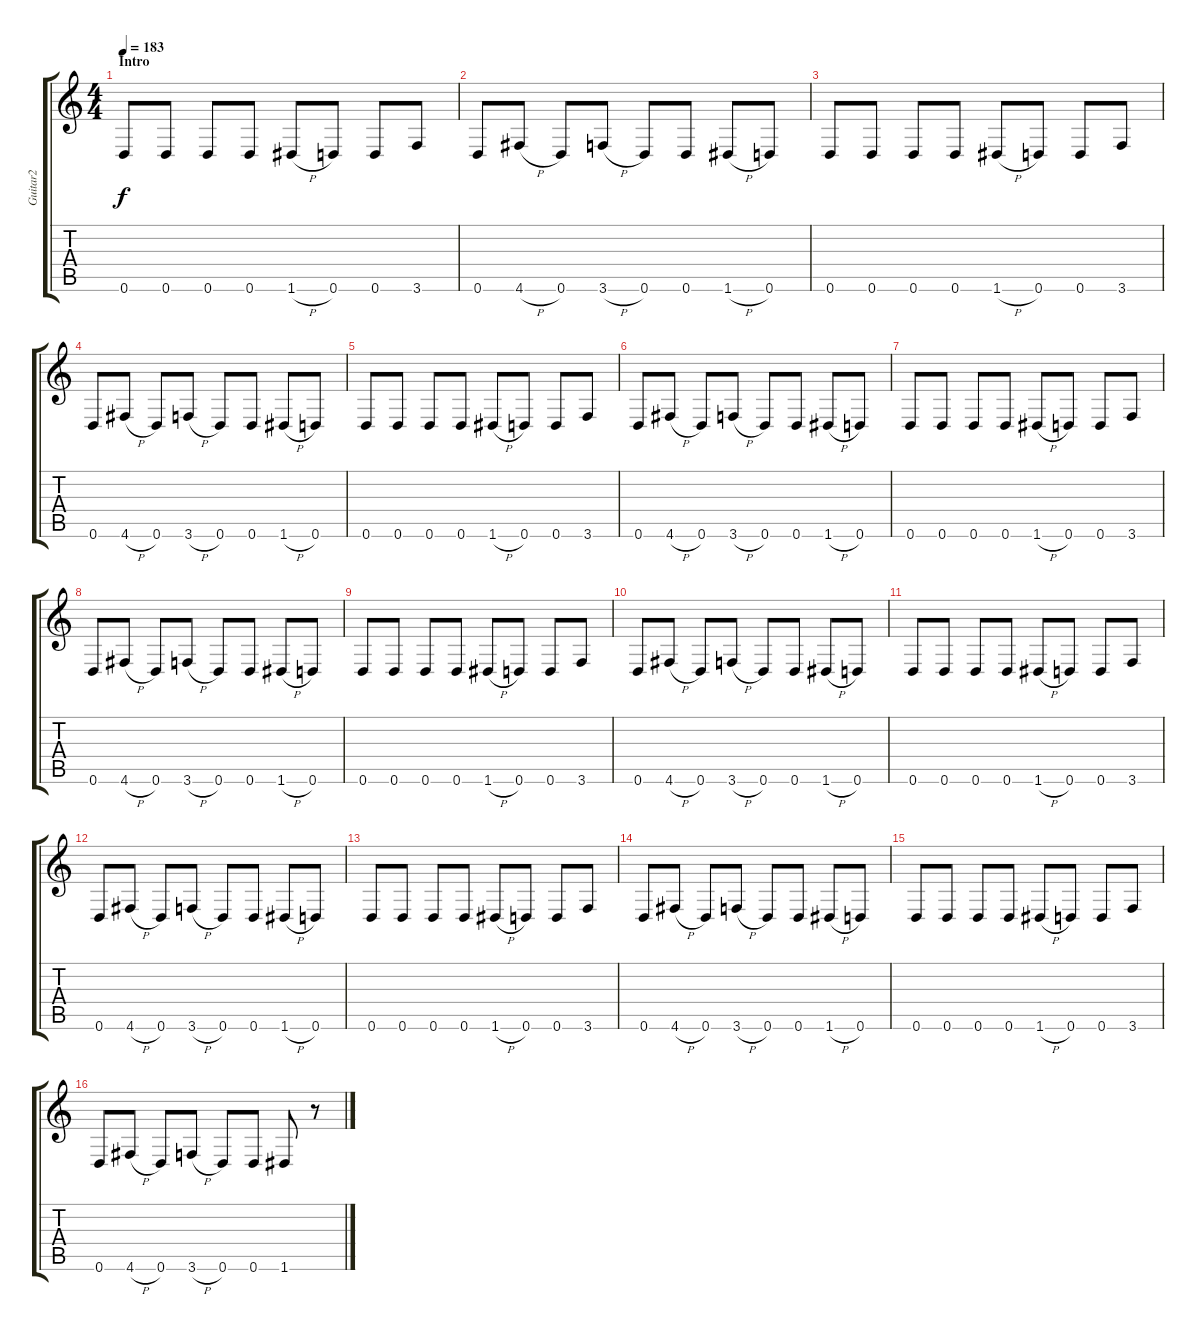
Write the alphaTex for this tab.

\track ("Guitar2" "Guitar2") {instrument distortionguitar}
\staff {score tabs}
\tuning (E4 B3 G3 D3 A2 D2) {hide}
\ts (4 4)
\section ("" "Intro")
\tempo 183
\clef g2
\ks c
0.6.8{dy f instrument distortionguitar} 0.6.8 0.6.8 0.6.8 1.6{h}.8 0.6.8 0.6.8 3.6.8 |
0.6.8 4.6{h}.8 0.6.8 3.6{h}.8 0.6.8 0.6.8 1.6{h}.8 0.6.8 |
0.6.8 0.6.8 0.6.8 0.6.8 1.6{h}.8 0.6.8 0.6.8 3.6.8 |
0.6.8 4.6{h}.8 0.6.8 3.6{h}.8 0.6.8 0.6.8 1.6{h}.8 0.6.8 |
0.6.8 0.6.8 0.6.8 0.6.8 1.6{h}.8 0.6.8 0.6.8 3.6.8 |
0.6.8 4.6{h}.8 0.6.8 3.6{h}.8 0.6.8 0.6.8 1.6{h}.8 0.6.8 |
0.6.8 0.6.8 0.6.8 0.6.8 1.6{h}.8 0.6.8 0.6.8 3.6.8 |
0.6.8 4.6{h}.8 0.6.8 3.6{h}.8 0.6.8 0.6.8 1.6{h}.8 0.6.8 |
0.6.8 0.6.8 0.6.8 0.6.8 1.6{h}.8 0.6.8 0.6.8 3.6.8 |
0.6.8 4.6{h}.8 0.6.8 3.6{h}.8 0.6.8 0.6.8 1.6{h}.8 0.6.8 |
0.6.8 0.6.8 0.6.8 0.6.8 1.6{h}.8 0.6.8 0.6.8 3.6.8 |
0.6.8 4.6{h}.8 0.6.8 3.6{h}.8 0.6.8 0.6.8 1.6{h}.8 0.6.8 |
0.6.8 0.6.8 0.6.8 0.6.8 1.6{h}.8 0.6.8 0.6.8 3.6.8 |
0.6.8 4.6{h}.8 0.6.8 3.6{h}.8 0.6.8 0.6.8 1.6{h}.8 0.6.8 |
0.6.8 0.6.8 0.6.8 0.6.8 1.6{h}.8 0.6.8 0.6.8 3.6.8 |
0.6.8 4.6{h}.8 0.6.8 3.6{h}.8 0.6.8 0.6.8 1.6.8 r.8
